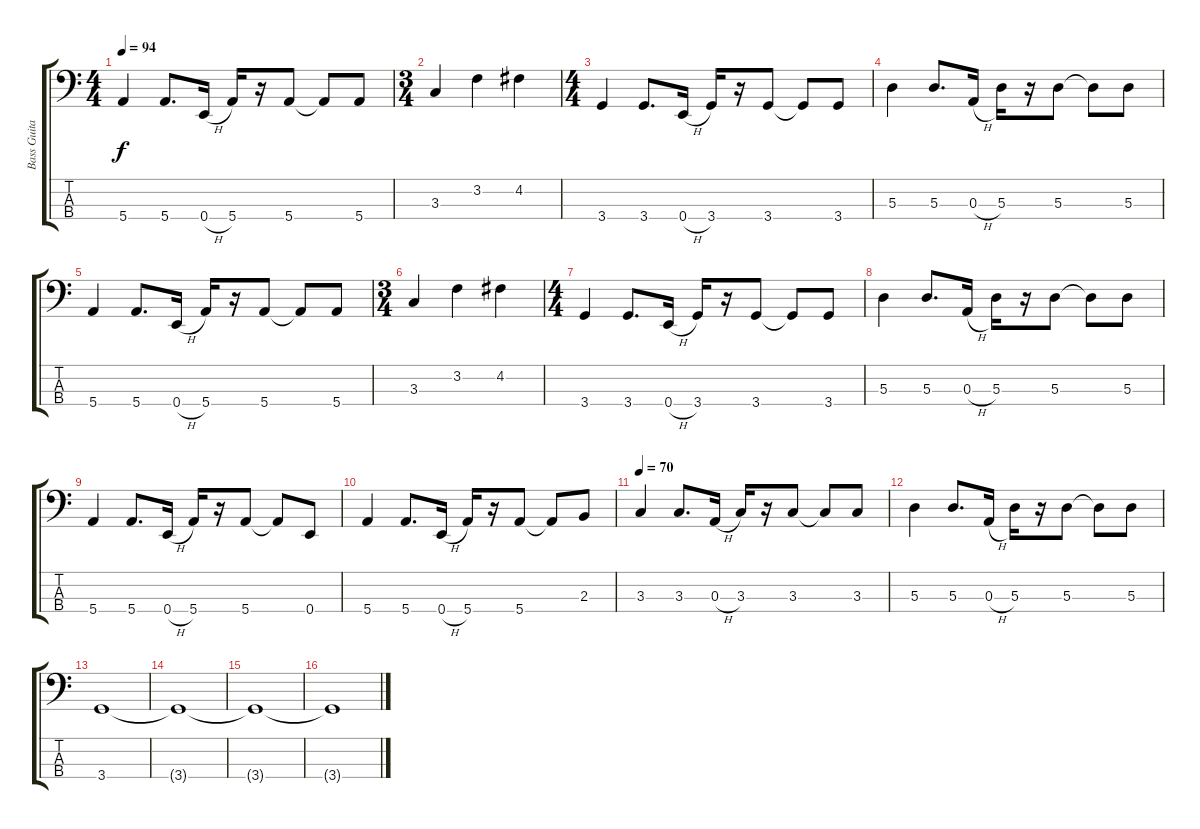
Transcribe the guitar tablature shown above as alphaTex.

\track ("Bass Guitar" "Bass Guita") {instrument electricbasspick}
\staff {score tabs}
\tuning (G2 D2 A1 E1) {hide}
\ts (4 4)
\tempo 94
\clef f4
\ks c
5.4.4{dy f} 5.4.8{d} 0.4{h}.16 5.4.16 r.16 5.4.8 5.4{t}.8 5.4.8 |
\ts (3 4)
3.3.4 3.2.4 4.2.4 |
\ts (4 4)
3.4.4 3.4.8{d} 0.4{h}.16 3.4.16 r.16 3.4.8 3.4{t}.8 3.4.8 |
5.3.4 5.3.8{d} 0.3{h}.16 5.3.16 r.16 5.3.8 5.3{t}.8 5.3.8 |
5.4.4 5.4.8{d} 0.4{h}.16 5.4.16 r.16 5.4.8 5.4{t}.8 5.4.8 |
\ts (3 4)
3.3.4 3.2.4 4.2.4 |
\ts (4 4)
3.4.4 3.4.8{d} 0.4{h}.16 3.4.16 r.16 3.4.8 3.4{t}.8 3.4.8 |
5.3.4 5.3.8{d} 0.3{h}.16 5.3.16 r.16 5.3.8 5.3{t}.8 5.3.8 |
5.4.4 5.4.8{d} 0.4{h}.16 5.4.16 r.16 5.4.8 5.4{t}.8 0.4.8 |
5.4.4 5.4.8{d} 0.4{h}.16 5.4.16 r.16 5.4.8 5.4{t}.8 2.3.8 |
\tempo 70
3.3.4 3.3.8{d} 0.3{h}.16 3.3.16 r.16 3.3.8 3.3{t}.8 3.3.8 |
5.3.4 5.3.8{d} 0.3{h}.16 5.3.16 r.16 5.3.8 5.3{t}.8 5.3.8 |
3.4.1{volume 0} |
3.4{t}.1 |
3.4{t}.1 |
3.4{t}.1
